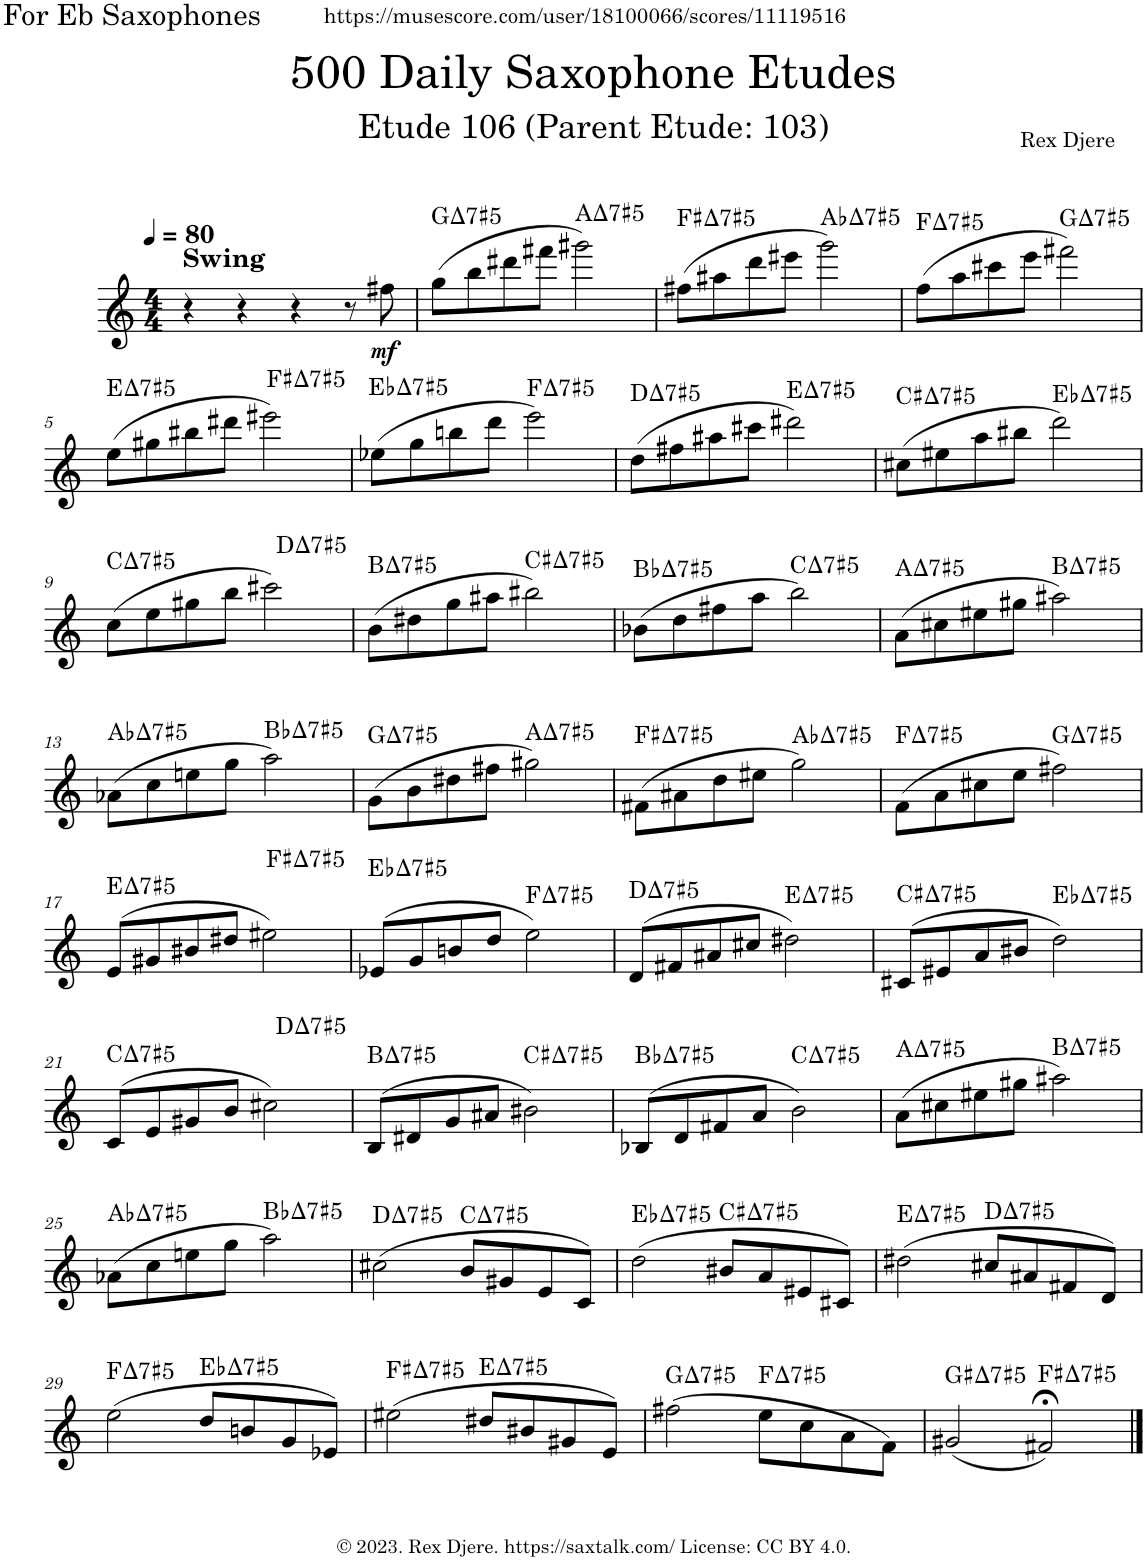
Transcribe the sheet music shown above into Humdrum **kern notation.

**kern	**dynam	**harte
*part1	*part1	*part1
*staff1	*staff1	*
*I"Alto Saxophone	*	*
*I'A. Sax.	*	*
*clefG2	*	*
*Trd5c9	*	*
*k[]	*	*
*M4/4	*	*
*MM80	*	*
=1	=1	=1
!LO:TX:a:B:t=Swing	!	!
4r	.	.
4r	.	.
4r	.	.
8r	.	.
!	!LO:DY:b	!
8ff#X\	mf	.
=2	=2	=2
!	!	!LO:H:kt=7
(8gg\L	.	G:(3,#5,7)
8bb\	.	.
8ddd#X\	.	.
8fff#X\J	.	.
!	!	!LO:H:kt=7
2ggg#X\)	.	A:(3,#5,7)
=3	=3	=3
!	!	!LO:H:kt=7
(8ff#X\L	.	F#:(3,#5,7)
8aa#X\	.	.
8ddd\	.	.
8eee#X\J	.	.
!	!	!LO:H:kt=7
2ggg\)	.	Ab:(3,#5,7)
=4	=4	=4
!	!	!LO:H:kt=7
(8ff\L	.	F:(3,#5,7)
8aa\	.	.
8ccc#X\	.	.
8eee\J	.	.
!	!	!LO:H:kt=7
2fff#X\)	.	G:(3,#5,7)
!!LO:LB:g=z
=5	=5	=5
!	!	!LO:H:kt=7
(8ee\L	.	E:(3,#5,7)
8gg#X\	.	.
8bb#X\	.	.
8ddd#X\J	.	.
!	!	!LO:H:kt=7
2eee#X\)	.	F#:(3,#5,7)
=6	=6	=6
!	!	!LO:H:kt=7
(8ee-X\L	.	Eb:(3,#5,7)
8gg\	.	.
8bbn\	.	.
8ddd\J	.	.
!	!	!LO:H:kt=7
2eee\)	.	F:(3,#5,7)
=7	=7	=7
!	!	!LO:H:kt=7
(8dd\L	.	D:(3,#5,7)
8ff#X\	.	.
8aa#X\	.	.
8ccc#X\J	.	.
!	!	!LO:H:kt=7
2ddd#X\)	.	E:(3,#5,7)
=8	=8	=8
!	!	!LO:H:kt=7
(8cc#X\L	.	C#:(3,#5,7)
8ee#X\	.	.
8aa\	.	.
8bb#X\J	.	.
!	!	!LO:H:kt=7
2ddd\)	.	Eb:(3,#5,7)
!!LO:LB:g=z
=9	=9	=9
!	!	!LO:H:kt=7
(8cc\L	.	C:(3,#5,7)
8ee\	.	.
8gg#X\	.	.
8bb\J	.	.
!	!	!LO:H:kt=7
2ccc#X\)	.	D:(3,#5,7)
=10	=10	=10
!	!	!LO:H:kt=7
(8b\L	.	B:(3,#5,7)
8dd#X\	.	.
8gg\	.	.
8aa#X\J	.	.
!	!	!LO:H:kt=7
2bb#X\)	.	C#:(3,#5,7)
=11	=11	=11
!	!	!LO:H:kt=7
(8b-X\L	.	Bb:(3,#5,7)
8dd\	.	.
8ff#X\	.	.
8aa\J	.	.
!	!	!LO:H:kt=7
2bb\)	.	C:(3,#5,7)
=12	=12	=12
!	!	!LO:H:kt=7
(8a\L	.	A:(3,#5,7)
8cc#X\	.	.
8ee#X\	.	.
8gg#X\J	.	.
!	!	!LO:H:kt=7
2aa#X\)	.	B:(3,#5,7)
!!LO:LB:g=z
=13	=13	=13
!	!	!LO:H:kt=7
(8a-X\L	.	Ab:(3,#5,7)
8cc\	.	.
8een\	.	.
8gg\J	.	.
!	!	!LO:H:kt=7
2aa\)	.	Bb:(3,#5,7)
=14	=14	=14
!	!	!LO:H:kt=7
(8g\L	.	G:(3,#5,7)
8b\	.	.
8dd#X\	.	.
8ff#X\J	.	.
!	!	!LO:H:kt=7
2gg#X\)	.	A:(3,#5,7)
=15	=15	=15
!	!	!LO:H:kt=7
(8f#X\L	.	F#:(3,#5,7)
8a#X\	.	.
8dd\	.	.
8ee#X\J	.	.
!	!	!LO:H:kt=7
2gg\)	.	Ab:(3,#5,7)
=16	=16	=16
!	!	!LO:H:kt=7
(8f\L	.	F:(3,#5,7)
8a\	.	.
8cc#X\	.	.
8ee\J	.	.
!	!	!LO:H:kt=7
2ff#X\)	.	G:(3,#5,7)
!!LO:LB:g=z
=17	=17	=17
!	!	!LO:H:kt=7
(8e/L	.	E:(3,#5,7)
8g#X/	.	.
8b#X/	.	.
8dd#X/J	.	.
!	!	!LO:H:kt=7
2ee#X\)	.	F#:(3,#5,7)
=18	=18	=18
!	!	!LO:H:kt=7
(8e-X/L	.	Eb:(3,#5,7)
8g/	.	.
8bn/	.	.
8dd/J	.	.
!	!	!LO:H:kt=7
2ee\)	.	F:(3,#5,7)
=19	=19	=19
!	!	!LO:H:kt=7
(8d/L	.	D:(3,#5,7)
8f#X/	.	.
8a#X/	.	.
8cc#X/J	.	.
!	!	!LO:H:kt=7
2dd#X\)	.	E:(3,#5,7)
=20	=20	=20
!	!	!LO:H:kt=7
(8c#X/L	.	C#:(3,#5,7)
8e#X/	.	.
8a/	.	.
8b#X/J	.	.
!	!	!LO:H:kt=7
2dd\)	.	Eb:(3,#5,7)
!!LO:LB:g=z
=21	=21	=21
!	!	!LO:H:kt=7
(8c/L	.	C:(3,#5,7)
8e/	.	.
8g#X/	.	.
8b/J	.	.
!	!	!LO:H:kt=7
2cc#X\)	.	D:(3,#5,7)
=22	=22	=22
!	!	!LO:H:kt=7
(8B/L	.	B:(3,#5,7)
8d#X/	.	.
8g/	.	.
8a#X/J	.	.
!	!	!LO:H:kt=7
2b#X\)	.	C#:(3,#5,7)
=23	=23	=23
!	!	!LO:H:kt=7
(8B-X/L	.	Bb:(3,#5,7)
8d/	.	.
8f#X/	.	.
8a/J	.	.
!	!	!LO:H:kt=7
2b\)	.	C:(3,#5,7)
=24	=24	=24
!	!	!LO:H:kt=7
(8a\L	.	A:(3,#5,7)
8cc#X\	.	.
8ee#X\	.	.
8gg#X\J	.	.
!	!	!LO:H:kt=7
2aa#X\)	.	B:(3,#5,7)
!!LO:LB:g=z
=25	=25	=25
!	!	!LO:H:kt=7
(8a-X\L	.	Ab:(3,#5,7)
8cc\	.	.
8een\	.	.
8gg\J	.	.
!	!	!LO:H:kt=7
2aa\)	.	Bb:(3,#5,7)
=26	=26	=26
!	!	!LO:H:kt=7
(2cc#X\	.	D:(3,#5,7)
!	!	!LO:H:kt=7
8b/L	.	C:(3,#5,7)
8g#X/	.	.
8e/	.	.
8c/J)	.	.
=27	=27	=27
!	!	!LO:H:kt=7
(2dd\	.	Eb:(3,#5,7)
!	!	!LO:H:kt=7
8b#X/L	.	C#:(3,#5,7)
8a/	.	.
8e#X/	.	.
8c#X/J)	.	.
=28	=28	=28
!	!	!LO:H:kt=7
(2dd#X\	.	E:(3,#5,7)
!	!	!LO:H:kt=7
8cc#X/L	.	D:(3,#5,7)
8a#X/	.	.
8f#X/	.	.
8d/J)	.	.
!!LO:LB:g=z
=29	=29	=29
!	!	!LO:H:kt=7
(2ee\	.	F:(3,#5,7)
!	!	!LO:H:kt=7
8dd/L	.	Eb:(3,#5,7)
8bn/	.	.
8g/	.	.
8e-X/J)	.	.
=30	=30	=30
!	!	!LO:H:kt=7
(2ee#X\	.	F#:(3,#5,7)
!	!	!LO:H:kt=7
8dd#X/L	.	E:(3,#5,7)
8b#X/	.	.
8g#X/	.	.
8e/J)	.	.
=31	=31	=31
!	!	!LO:H:kt=7
(2ff#X\	.	G:(3,#5,7)
!	!	!LO:H:kt=7
8ee\L	.	F:(3,#5,7)
8cc\	.	.
8a\	.	.
8f\J)	.	.
=32	=32	=32
!	!	!LO:H:kt=7
(2g#X/	.	G#:(3,#5,7)
!	!	!LO:H:kt=7
2f#X;</)	.	F#:(3,#5,7)
==	==	==
*-	*-	*-
